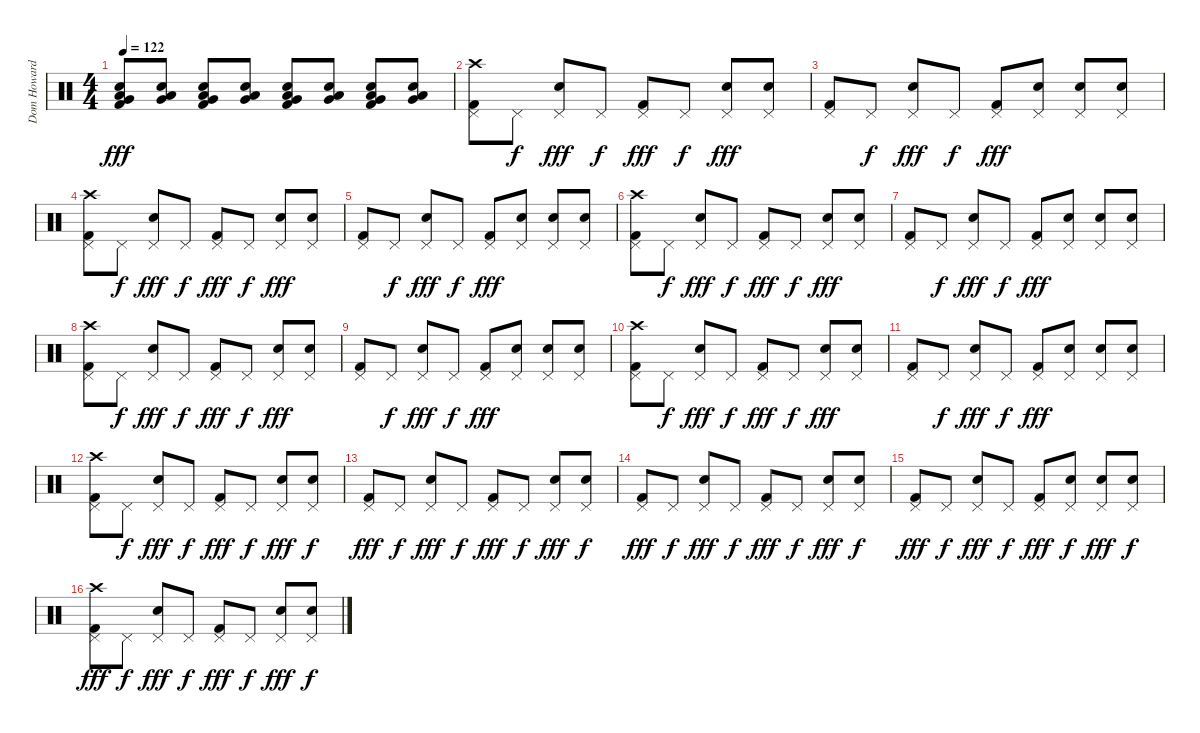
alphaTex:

\track ("Dom Howard" "Dom Howard") {instrument percussion}
\staff {score}
\articulation defaults
\ts (4 4)
\tempo 122
\clef neutral
\ks c
("Kick (hit) 2" "Low Floor Tom (hit)" "Very Low Tom (hit)" "Electric Snare (hit)").8{dy fff} ("Low Floor Tom (hit)" "Very Low Tom (hit)" "Electric Snare (hit)").8 ("Kick (hit) 2" "Low Floor Tom (hit)" "Very Low Tom (hit)" "Electric Snare (hit)").8 ("Low Floor Tom (hit)" "Very Low Tom (hit)" "Electric Snare (hit)").8 ("Kick (hit) 2" "Low Floor Tom (hit)" "Very Low Tom (hit)" "Electric Snare (hit)").8 ("Low Floor Tom (hit)" "Very Low Tom (hit)" "Electric Snare (hit)").8 ("Kick (hit) 2" "Low Floor Tom (hit)" "Very Low Tom (hit)" "Electric Snare (hit)").8 ("Low Floor Tom (hit)" "Very Low Tom (hit)" "Electric Snare (hit)").8 |
("Pedal Hi-Hat (hit)" "Crash high (hit)" "Kick (hit) 2").8 "Pedal Hi-Hat (hit)".8{dy f} ("Pedal Hi-Hat (hit)" "Electric Snare (hit)").8{dy fff} "Pedal Hi-Hat (hit)".8{dy f} ("Pedal Hi-Hat (hit)" "Kick (hit) 2").8{dy fff} "Pedal Hi-Hat (hit)".8{dy f} ("Pedal Hi-Hat (hit)" "Electric Snare (hit)").8{dy fff} ("Pedal Hi-Hat (hit)" "Electric Snare (hit)").8 |
("Pedal Hi-Hat (hit)" "Kick (hit) 2").8 "Pedal Hi-Hat (hit)".8{dy f} ("Pedal Hi-Hat (hit)" "Electric Snare (hit)").8{dy fff} "Pedal Hi-Hat (hit)".8{dy f} ("Pedal Hi-Hat (hit)" "Kick (hit) 2").8{dy fff} ("Pedal Hi-Hat (hit)" "Electric Snare (hit)").8 ("Pedal Hi-Hat (hit)" "Electric Snare (hit)").8 ("Pedal Hi-Hat (hit)" "Electric Snare (hit)").8 |
("Pedal Hi-Hat (hit)" "Crash high (hit)" "Kick (hit) 2").8 "Pedal Hi-Hat (hit)".8{dy f} ("Pedal Hi-Hat (hit)" "Electric Snare (hit)").8{dy fff} "Pedal Hi-Hat (hit)".8{dy f} ("Pedal Hi-Hat (hit)" "Kick (hit) 2").8{dy fff} "Pedal Hi-Hat (hit)".8{dy f} ("Pedal Hi-Hat (hit)" "Electric Snare (hit)").8{dy fff} ("Pedal Hi-Hat (hit)" "Electric Snare (hit)").8 |
("Pedal Hi-Hat (hit)" "Kick (hit) 2").8 "Pedal Hi-Hat (hit)".8{dy f} ("Pedal Hi-Hat (hit)" "Electric Snare (hit)").8{dy fff} "Pedal Hi-Hat (hit)".8{dy f} ("Pedal Hi-Hat (hit)" "Kick (hit) 2").8{dy fff} ("Pedal Hi-Hat (hit)" "Electric Snare (hit)").8 ("Pedal Hi-Hat (hit)" "Electric Snare (hit)").8 ("Pedal Hi-Hat (hit)" "Electric Snare (hit)").8 |
("Pedal Hi-Hat (hit)" "Crash high (hit)" "Kick (hit) 2").8 "Pedal Hi-Hat (hit)".8{dy f} ("Pedal Hi-Hat (hit)" "Electric Snare (hit)").8{dy fff} "Pedal Hi-Hat (hit)".8{dy f} ("Pedal Hi-Hat (hit)" "Kick (hit) 2").8{dy fff} "Pedal Hi-Hat (hit)".8{dy f} ("Pedal Hi-Hat (hit)" "Electric Snare (hit)").8{dy fff} ("Pedal Hi-Hat (hit)" "Electric Snare (hit)").8 |
("Pedal Hi-Hat (hit)" "Kick (hit) 2").8 "Pedal Hi-Hat (hit)".8{dy f} ("Pedal Hi-Hat (hit)" "Electric Snare (hit)").8{dy fff} "Pedal Hi-Hat (hit)".8{dy f} ("Pedal Hi-Hat (hit)" "Kick (hit) 2").8{dy fff} ("Pedal Hi-Hat (hit)" "Electric Snare (hit)").8 ("Pedal Hi-Hat (hit)" "Electric Snare (hit)").8 ("Pedal Hi-Hat (hit)" "Electric Snare (hit)").8 |
("Pedal Hi-Hat (hit)" "Crash high (hit)" "Kick (hit) 2").8 "Pedal Hi-Hat (hit)".8{dy f} ("Pedal Hi-Hat (hit)" "Electric Snare (hit)").8{dy fff} "Pedal Hi-Hat (hit)".8{dy f} ("Pedal Hi-Hat (hit)" "Kick (hit) 2").8{dy fff} "Pedal Hi-Hat (hit)".8{dy f} ("Pedal Hi-Hat (hit)" "Electric Snare (hit)").8{dy fff} ("Pedal Hi-Hat (hit)" "Electric Snare (hit)").8 |
("Pedal Hi-Hat (hit)" "Kick (hit) 2").8 "Pedal Hi-Hat (hit)".8{dy f} ("Pedal Hi-Hat (hit)" "Electric Snare (hit)").8{dy fff} "Pedal Hi-Hat (hit)".8{dy f} ("Pedal Hi-Hat (hit)" "Kick (hit) 2").8{dy fff} ("Pedal Hi-Hat (hit)" "Electric Snare (hit)").8 ("Pedal Hi-Hat (hit)" "Electric Snare (hit)").8 ("Pedal Hi-Hat (hit)" "Electric Snare (hit)").8 |
("Pedal Hi-Hat (hit)" "Crash high (hit)" "Kick (hit) 2").8 "Pedal Hi-Hat (hit)".8{dy f} ("Pedal Hi-Hat (hit)" "Electric Snare (hit)").8{dy fff} "Pedal Hi-Hat (hit)".8{dy f} ("Pedal Hi-Hat (hit)" "Kick (hit) 2").8{dy fff} "Pedal Hi-Hat (hit)".8{dy f} ("Pedal Hi-Hat (hit)" "Electric Snare (hit)").8{dy fff} ("Pedal Hi-Hat (hit)" "Electric Snare (hit)").8 |
("Pedal Hi-Hat (hit)" "Kick (hit) 2").8 "Pedal Hi-Hat (hit)".8{dy f} ("Pedal Hi-Hat (hit)" "Electric Snare (hit)").8{dy fff} "Pedal Hi-Hat (hit)".8{dy f} ("Pedal Hi-Hat (hit)" "Kick (hit) 2").8{dy fff} ("Pedal Hi-Hat (hit)" "Electric Snare (hit)").8 ("Pedal Hi-Hat (hit)" "Electric Snare (hit)").8 ("Pedal Hi-Hat (hit)" "Electric Snare (hit)").8 |
("Pedal Hi-Hat (hit)" "Crash high (hit)" "Kick (hit) 2").8 "Pedal Hi-Hat (hit)".8{dy f} ("Pedal Hi-Hat (hit)" "Electric Snare (hit)").8{dy fff} "Pedal Hi-Hat (hit)".8{dy f} ("Pedal Hi-Hat (hit)" "Kick (hit) 2").8{dy fff} "Pedal Hi-Hat (hit)".8{dy f} ("Pedal Hi-Hat (hit)" "Electric Snare (hit)").8{dy fff} ("Pedal Hi-Hat (hit)" "Electric Snare (hit)").8{dy f} |
("Pedal Hi-Hat (hit)" "Kick (hit) 2").8{dy fff} "Pedal Hi-Hat (hit)".8{dy f} ("Pedal Hi-Hat (hit)" "Electric Snare (hit)").8{dy fff} "Pedal Hi-Hat (hit)".8{dy f} ("Pedal Hi-Hat (hit)" "Kick (hit) 2").8{dy fff} "Pedal Hi-Hat (hit)".8{dy f} ("Pedal Hi-Hat (hit)" "Electric Snare (hit)").8{dy fff} ("Pedal Hi-Hat (hit)" "Electric Snare (hit)").8{dy f} |
("Pedal Hi-Hat (hit)" "Kick (hit) 2").8{dy fff} "Pedal Hi-Hat (hit)".8{dy f} ("Pedal Hi-Hat (hit)" "Electric Snare (hit)").8{dy fff} "Pedal Hi-Hat (hit)".8{dy f} ("Pedal Hi-Hat (hit)" "Kick (hit) 2").8{dy fff} "Pedal Hi-Hat (hit)".8{dy f} ("Pedal Hi-Hat (hit)" "Electric Snare (hit)").8{dy fff} ("Pedal Hi-Hat (hit)" "Electric Snare (hit)").8{dy f} |
("Pedal Hi-Hat (hit)" "Kick (hit) 2").8{dy fff} "Pedal Hi-Hat (hit)".8{dy f} ("Pedal Hi-Hat (hit)" "Electric Snare (hit)").8{dy fff} "Pedal Hi-Hat (hit)".8{dy f} ("Pedal Hi-Hat (hit)" "Kick (hit) 2").8{dy fff} ("Pedal Hi-Hat (hit)" "Electric Snare (hit)").8{dy f} ("Pedal Hi-Hat (hit)" "Electric Snare (hit)").8{dy fff} ("Pedal Hi-Hat (hit)" "Electric Snare (hit)").8{dy f} |
("Pedal Hi-Hat (hit)" "Crash high (hit)" "Kick (hit) 2").8{dy fff} "Pedal Hi-Hat (hit)".8{dy f} ("Pedal Hi-Hat (hit)" "Electric Snare (hit)").8{dy fff} "Pedal Hi-Hat (hit)".8{dy f} ("Pedal Hi-Hat (hit)" "Kick (hit) 2").8{dy fff} "Pedal Hi-Hat (hit)".8{dy f} ("Pedal Hi-Hat (hit)" "Electric Snare (hit)").8{dy fff} ("Pedal Hi-Hat (hit)" "Electric Snare (hit)").8{dy f}
